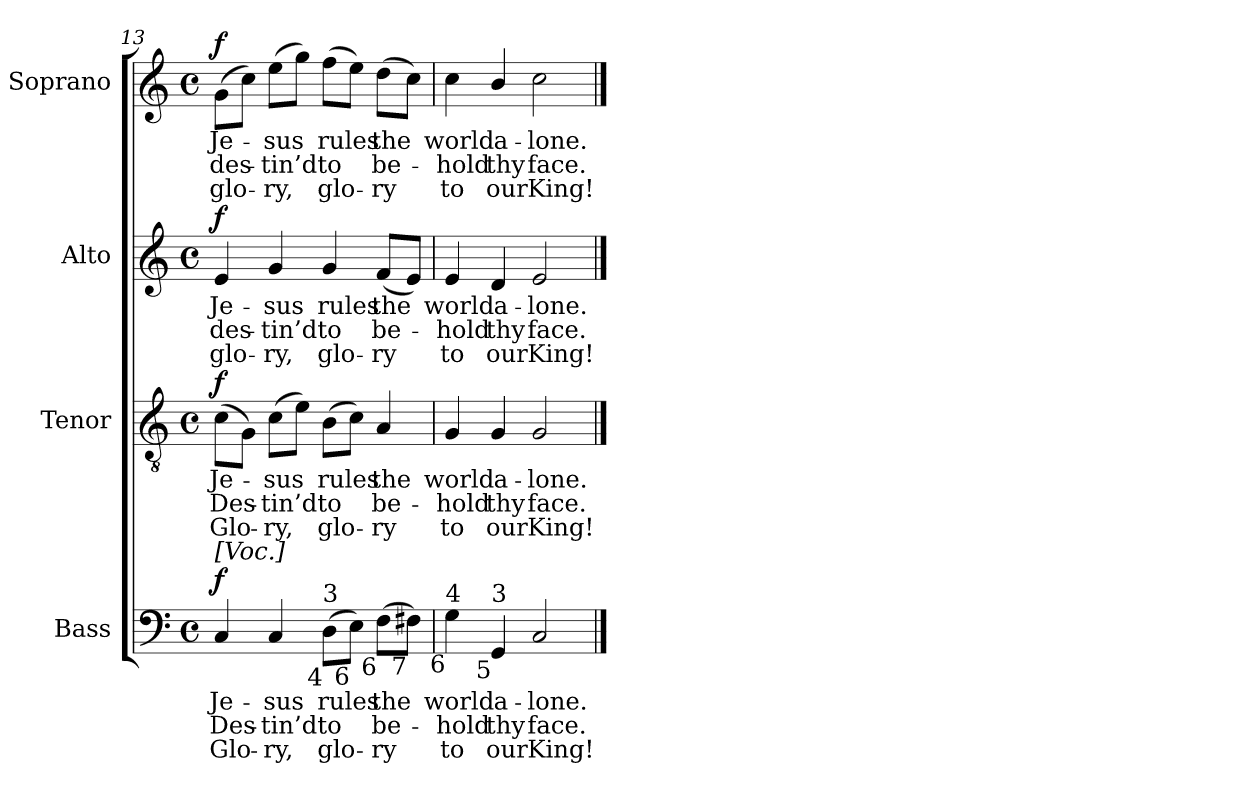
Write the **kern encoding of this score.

**kern	**text	**text	**text	**dynam	**kern	**text	**text	**text	**dynam	**kern	**text	**text	**text	**dynam	**kern	**text	**text	**text	**dynam
*part4	*part4	*part4	*part4	*part4	*part3	*part3	*part3	*part3	*part3	*part2	*part2	*part2	*part2	*part2	*part1	*part1	*part1	*part1	*part1
*staff4	*staff4	*staff4	*staff4	*staff4	*staff3	*staff3	*staff3	*staff3	*staff3	*staff2	*staff2	*staff2	*staff2	*staff2	*staff1	*staff1	*staff1	*staff1	*staff1
*I"Bass	*	*	*	*	*I"Tenor	*	*	*	*	*I"Alto	*	*	*	*	*I"Soprano	*	*	*	*
*I'B.	*	*	*	*	*I'T.	*	*	*	*	*I'A.	*	*	*	*	*I'S.	*	*	*	*
*clefF4	*	*	*	*	*clefGv2	*	*	*	*	*clefG2	*	*	*	*	*clefG2	*	*	*	*
*	*	*	*	*	*ITrd7c12	*	*	*	*	*	*	*	*	*	*	*	*	*	*
*k[]	*	*	*	*	*k[]	*	*	*	*	*k[]	*	*	*	*	*k[]	*	*	*	*
*C:	*	*	*	*	*C:	*	*	*	*	*C:	*	*	*	*	*C:	*	*	*	*
*M4/4	*	*	*	*	*M4/4	*	*	*	*	*M4/4	*	*	*	*	*M4/4	*	*	*	*
*met(c)	*	*	*	*	*met(c)	*	*	*	*	*met(c)	*	*	*	*	*met(c)	*	*	*	*
=13	=13	=13	=13	=13	=13	=13	=13	=13	=13	=13	=13	=13	=13	=13	=13	=13	=13	=13	=13
!	!LO:LY:b:color=#000000	!LO:LY:b:color=#000000	!LO:LY:b:color=#000000	!	!	!	!	!	!	!	!	!	!	!	!	!	!	!	!
!	!	!	!	!	!	!LO:LY:b:color=#000000	!LO:LY:b:color=#000000	!LO:LY:b:color=#000000	!	!	!	!	!	!	!	!	!	!	!
!	!	!	!	!	!	!	!	!	!	!	!LO:LY:b:color=#000000	!LO:LY:b:color=#000000	!LO:LY:b:color=#000000	!	!	!	!	!	!
!LO:TX:a:t=[Voc.]	!	!	!	!	!	!	!	!	!	!	!	!	!	!	!	!	!	!	!
!	!	!	!	!	!	!	!	!	!	!	!	!	!	!	!	!LO:LY:b:color=#000000	!LO:LY:b:color=#000000	!LO:LY:b:color=#000000	!
4Ci/	Je-	Des-	Glo-	f	(8Ci\L	Je-	Des-	Glo-	f	4ei/	Je-	des-	glo-	f	(8gi\L	Je-	des-	glo-	f
.	.	.	.	.	8GGi\J)	.	.	.	.	.	.	.	.	.	8cci\J)	.	.	.	.
!	!LO:LY:b:color=#000000	!LO:LY:b:color=#000000	!LO:LY:b:color=#000000	!	!	!	!	!	!	!	!	!	!	!	!	!	!	!	!
!	!	!	!	!	!	!LO:LY:b:color=#000000	!LO:LY:b:color=#000000	!LO:LY:b:color=#000000	!	!	!	!	!	!	!	!	!	!	!
!	!	!	!	!	!	!	!	!	!	!	!LO:LY:b:color=#000000	!LO:LY:b:color=#000000	!LO:LY:b:color=#000000	!	!	!	!	!	!
!	!	!	!	!	!	!	!	!	!	!	!	!	!	!	!	!LO:LY:b:color=#000000	!LO:LY:b:color=#000000	!LO:LY:b:color=#000000	!
4Ci/	-sus	-tin’d	-ry,	.	(8Ci\L	-sus	-tin’d	-ry,	.	4gi/	-sus	-tin’d	-ry,	.	(8eei\L	-sus	-tin’d	-ry,	.
.	.	.	.	.	8Ei\J)	.	.	.	.	.	.	.	.	.	8ggi\J)	.	.	.	.
!	!LO:LY:b:color=#000000	!LO:LY:b:color=#000000	!LO:LY:b:color=#000000	!	!	!	!	!	!	!	!	!	!	!	!	!	!	!	!
!	!	!	!	!	!	!LO:LY:b:color=#000000	!LO:LY:b:color=#000000	!LO:LY:b:color=#000000	!	!	!	!	!	!	!	!	!	!	!
!	!	!	!	!	!	!	!	!	!	!	!LO:LY:b:color=#000000	!LO:LY:b:color=#000000	!LO:LY:b:color=#000000	!	!	!	!	!	!
!LO:TX:b:rj:t=4	!	!	!	!	!	!	!	!	!	!	!	!	!	!	!	!	!	!	!
!LO:TX:t=3	!	!	!	!	!	!	!	!	!	!	!	!	!	!	!	!	!	!	!
!	!	!	!	!	!	!	!	!	!	!	!	!	!	!	!	!LO:LY:b:color=#000000	!LO:LY:b:color=#000000	!LO:LY:b:color=#000000	!
(8Di\L	rules	to	glo-	.	(8BBi\L	rules	to	glo-	.	4gi/	rules	to	glo-	.	(8ffi\L	rules	to	glo-	.
!LO:TX:b:rj:t=6	!	!	!	!	!	!	!	!	!	!	!	!	!	!	!	!	!	!	!
8Ei\J)	.	.	.	.	8Ci\J)	.	.	.	.	.	.	.	.	.	8eei\J)	.	.	.	.
!	!LO:LY:b:color=#000000	!LO:LY:b:color=#000000	!LO:LY:b:color=#000000	!	!	!	!	!	!	!	!	!	!	!	!	!	!	!	!
!	!	!	!	!	!	!LO:LY:b:color=#000000	!LO:LY:b:color=#000000	!LO:LY:b:color=#000000	!	!	!	!	!	!	!	!	!	!	!
!	!	!	!	!	!	!	!	!	!	!	!LO:LY:b:color=#000000	!LO:LY:b:color=#000000	!LO:LY:b:color=#000000	!	!	!	!	!	!
!LO:TX:b:rj:t=6	!	!	!	!	!	!	!	!	!	!	!	!	!	!	!	!	!	!	!
!	!	!	!	!	!	!	!	!	!	!	!	!	!	!	!	!LO:LY:b:color=#000000	!LO:LY:b:color=#000000	!LO:LY:b:color=#000000	!
(8Fi\L	the	be-	-ry	.	4AAi/	the	be-	-ry	.	(8fi/L	the	be-	-ry	.	(8ddi\L	the	be-	-ry	.
!LO:TX:b:rj:t=7	!	!	!	!	!	!	!	!	!	!	!	!	!	!	!	!	!	!	!
8F#Xi\J)	.	.	.	.	.	.	.	.	.	8ei/J)	.	.	.	.	8cci\J)	.	.	.	.
=14	=14	=14	=14	=14	=14	=14	=14	=14	=14	=14	=14	=14	=14	=14	=14	=14	=14	=14	=14
!	!LO:LY:b:color=#000000	!LO:LY:b:color=#000000	!LO:LY:b:color=#000000	!	!	!	!	!	!	!	!	!	!	!	!	!	!	!	!
!	!	!	!	!	!	!LO:LY:b:color=#000000	!LO:LY:b:color=#000000	!LO:LY:b:color=#000000	!	!	!	!	!	!	!	!	!	!	!
!	!	!	!	!	!	!	!	!	!	!	!LO:LY:b:color=#000000	!LO:LY:b:color=#000000	!LO:LY:b:color=#000000	!	!	!	!	!	!
!LO:TX:b:rj:t=6	!	!	!	!	!	!	!	!	!	!	!	!	!	!	!	!	!	!	!
!LO:TX:t=4	!	!	!	!	!	!	!	!	!	!	!	!	!	!	!	!	!	!	!
!	!	!	!	!	!	!	!	!	!	!	!	!	!	!	!	!LO:LY:b:color=#000000	!LO:LY:b:color=#000000	!LO:LY:b:color=#000000	!
4Gi\	world	-hold	to	.	4GGi/	world	-hold	to	.	4ei/	world	-hold	to	.	4cci\	world	-hold	to	.
!	!LO:LY:b:color=#000000	!LO:LY:b:color=#000000	!LO:LY:b:color=#000000	!	!	!	!	!	!	!	!	!	!	!	!	!	!	!	!
!	!	!	!	!	!	!LO:LY:b:color=#000000	!LO:LY:b:color=#000000	!LO:LY:b:color=#000000	!	!	!	!	!	!	!	!	!	!	!
!	!	!	!	!	!	!	!	!	!	!	!LO:LY:b:color=#000000	!LO:LY:b:color=#000000	!LO:LY:b:color=#000000	!	!	!	!	!	!
!LO:TX:b:rj:t=5	!	!	!	!	!	!	!	!	!	!	!	!	!	!	!	!	!	!	!
!LO:TX:t=3	!	!	!	!	!	!	!	!	!	!	!	!	!	!	!	!	!	!	!
!	!	!	!	!	!	!	!	!	!	!	!	!	!	!	!	!LO:LY:b:color=#000000	!LO:LY:b:color=#000000	!LO:LY:b:color=#000000	!
4GGi/	a-	thy	our	.	4GGi/	a-	thy	our	.	4di/	a-	thy	our	.	4bi/	a-	thy	our	.
!	!LO:LY:b:color=#000000	!LO:LY:b:color=#000000	!LO:LY:b:color=#000000	!	!	!	!	!	!	!	!	!	!	!	!	!	!	!	!
!	!	!	!	!	!	!LO:LY:b:color=#000000	!LO:LY:b:color=#000000	!LO:LY:b:color=#000000	!	!	!	!	!	!	!	!	!	!	!
!	!	!	!	!	!	!	!	!	!	!	!LO:LY:b:color=#000000	!LO:LY:b:color=#000000	!LO:LY:b:color=#000000	!	!	!	!	!	!
!	!	!	!	!	!	!	!	!	!	!	!	!	!	!	!	!LO:LY:b:color=#000000	!LO:LY:b:color=#000000	!LO:LY:b:color=#000000	!
2Ci/	-lone.	face.	King!	.	2GGi/	-lone.	face.	King!	.	2ei/	-lone.	face.	King!	.	2cci\	-lone.	face.	King!	.
==	==	==	==	==	==	==	==	==	==	==	==	==	==	==	==	==	==	==	==
*-	*-	*-	*-	*-	*-	*-	*-	*-	*-	*-	*-	*-	*-	*-	*-	*-	*-	*-	*-
